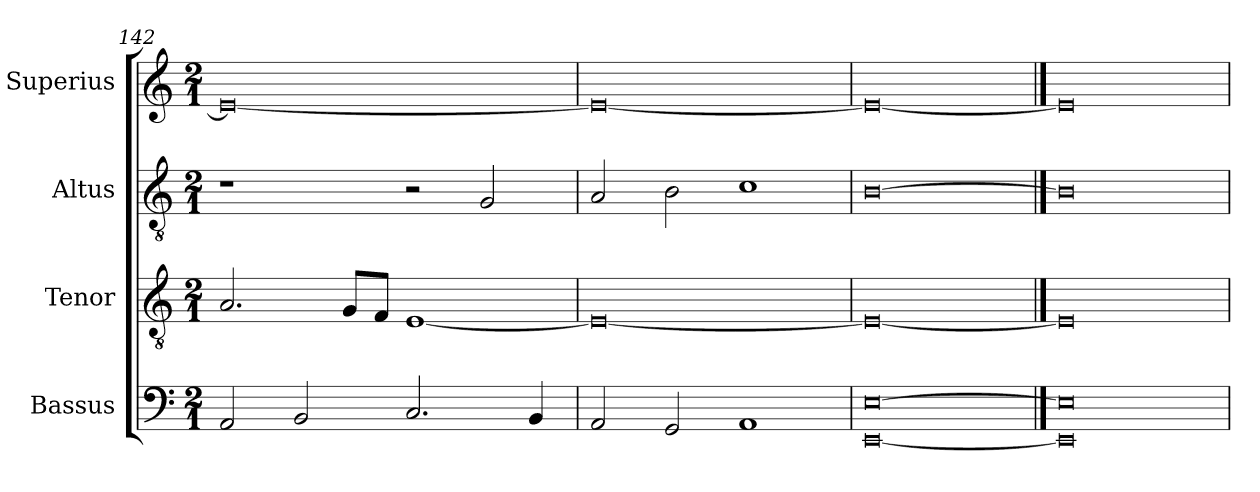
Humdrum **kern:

**kern	**kern	**kern	**kern
*part4	*part3	*part2	*part1
*staff4	*staff3	*staff2	*staff1
*I"Bassus	*I"Tenor	*I"Altus	*I"Superius
*I'B	*I'T	*I'A	*I'S
*clefF4	*clefGv2	*clefGv2	*clefG2
*k[]	*k[]	*k[]	*k[]
*C:	*C:	*C:	*C:
*M2/1	*M2/1	*M2/1	*M2/1
=142	=142	=142	=142
2AA	2.A	1r	0e_
2BB	.	.	.
.	8GL	.	.
.	8FJ	.	.
2.C	[1E	2r	.
.	.	2G	.
4BB	.	.	.
=143	=143	=143	=143
2AA	0E_	2A	0e_
2GG	.	2B	.
1AA	.	1c	.
=144	=144	=144	=144
[0EE [0E	0E_	[0B	0e_
==145	==145	==145	==145
0EE] 0E]	0E]	0B]	0e]
=	=	=	=
*-	*-	*-	*-
